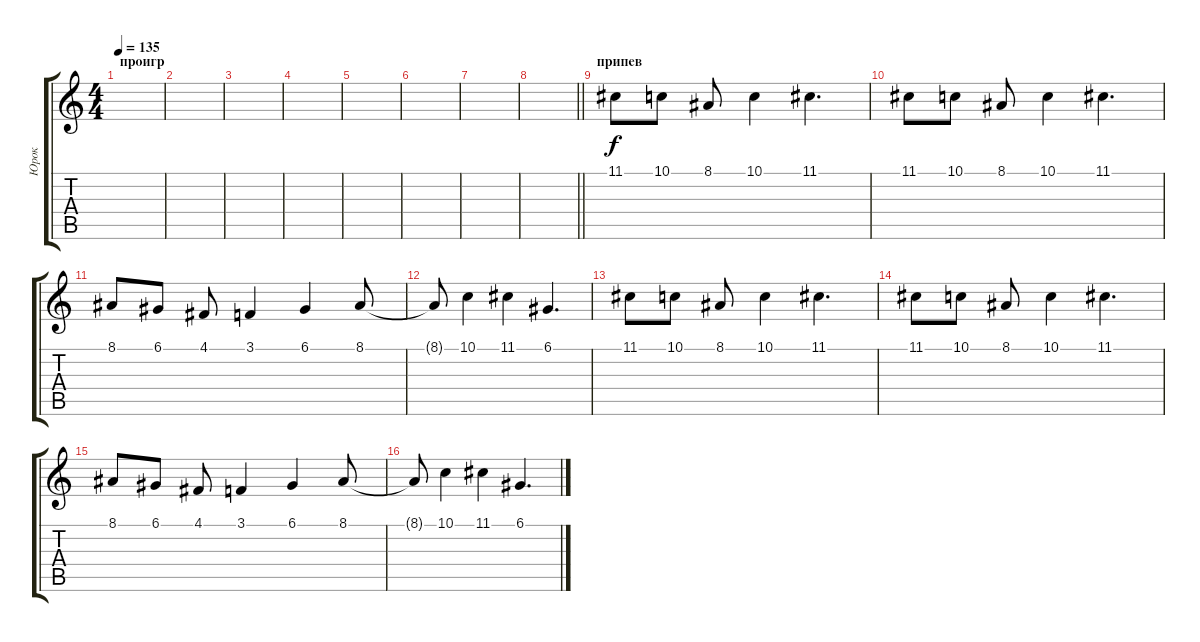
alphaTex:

\track ("Юрок" "Юрок") {instrument electricgrandpiano}
\staff {score tabs}
\tuning (D4 A3 F3 C3 G2 C2) {hide}
\ts (4 4)
\section ("" "проигр")
\tempo 135
\clef g2
\ks c
|
|
|
|
|
|
|
\barLineRight lightlight
|
\section ("" "припев")
11.1.8{volume 12 instrument stringensemble1} 10.1.8 8.1.8 10.1.4 11.1.4{d} |
11.1.8 10.1.8 8.1.8 10.1.4 11.1.4{d} |
8.1.8 6.1.8 4.1.8 3.1.4 6.1.4 8.1.8 |
8.1{t}.8 10.1.4 11.1.4 6.1.4{d} |
11.1.8 10.1.8 8.1.8 10.1.4 11.1.4{d} |
11.1.8 10.1.8 8.1.8 10.1.4 11.1.4{d} |
8.1.8 6.1.8 4.1.8 3.1.4 6.1.4 8.1.8 |
8.1{t}.8 10.1.4 11.1.4 6.1.4{d}
